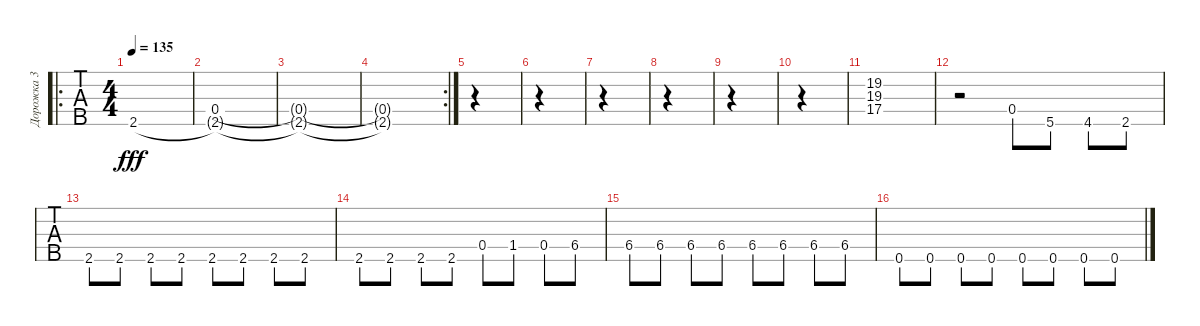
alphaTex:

\track ("Дорожка 3" "Дорожка 3") {instrument slapbass2}
\staff {tabs}
\tuning (G2 D2 A1 E1 C1) {hide}
\ro
\ts (4 4)
\tempo 135
\clef f4
\ks c
2.5{hac}.1{dy fff} |
(0.4 2.5{t}).1 |
(0.4{t} 2.5{t}).1 |
\rc 2
(0.4{t} 2.5{t}).1 |
|
|
|
|
|
|
(19.2{hac} 19.3{hac} 17.4{hac}).1 |
r.2 0.4{hac}.8 5.5{hac}.8 4.5{hac}.8 2.5{hac}.8 |
2.5{hac}.8 2.5{hac}.8 2.5{hac}.8 2.5{hac}.8 2.5{hac}.8 2.5{hac}.8 2.5{hac}.8 2.5{hac}.8 |
2.5{hac}.8 2.5{hac}.8 2.5{hac}.8 2.5{hac}.8 0.4{hac}.8 1.4{hac}.8 0.4{hac}.8 6.4{hac}.8 |
6.4{hac}.8 6.4{hac}.8 6.4{hac}.8 6.4{hac}.8 6.4{hac}.8 6.4{hac}.8 6.4{hac}.8 6.4{hac}.8 |
0.5{hac}.8 0.5{hac}.8 0.5{hac}.8 0.5{hac}.8 0.5{hac}.8 0.5{hac}.8 0.5{hac}.8 0.5{hac}.8
